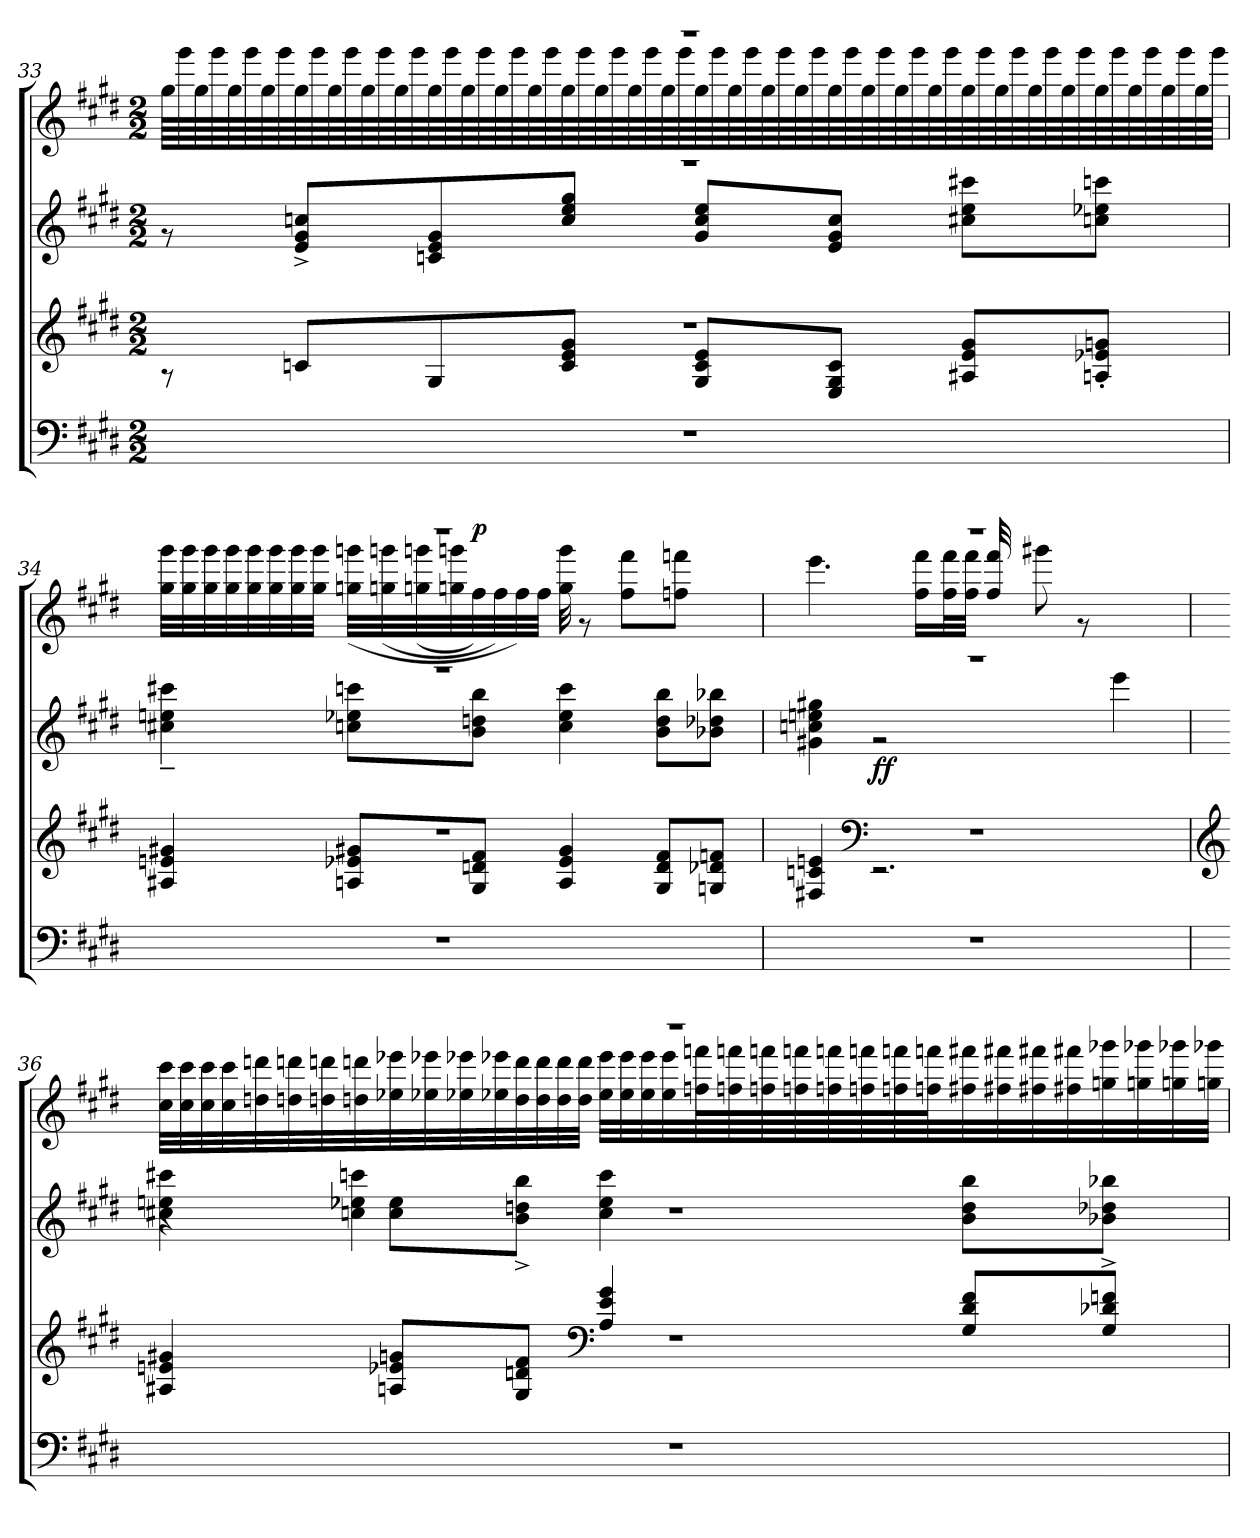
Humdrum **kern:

**kern	**kern	**kern	**dynam	**kern	**dynam
*part3	*part2	*part2	*part2	*part1	*part1
*staff4	*staff3	*staff2	*staff2/3	*staff1	*staff1
*clefF4	*clefG2	*clefG2	*	*clefG2	*
*k[f#c#g#d#]	*k[f#c#g#d#]	*k[f#c#g#d#]	*	*k[f#c#g#d#]	*
*M2/2	*M2/2	*M2/2	*	*M2/2	*
=33	=33	=33	=33	=33	=33
*	*^	*^	*	*^	*
*	*	*	*	*	*	*tremolo	*	*
1r	1r	8r	1r	8r	.	1r	64gg#LLLL	.
.	.	.	.	.	.	.	64ggg#	.
.	.	.	.	.	.	.	64gg#	.
.	.	.	.	.	.	.	64ggg#	.
.	.	.	.	.	.	.	64gg#	.
.	.	.	.	.	.	.	64ggg#	.
.	.	.	.	.	.	.	64gg#	.
.	.	.	.	.	.	.	64ggg#	.
.	.	8cn/L	.	8e/^ 8g#/^ 8ccn/^L	.	.	64gg#	.
.	.	.	.	.	.	.	64ggg#	.
.	.	.	.	.	.	.	64gg#	.
.	.	.	.	.	.	.	64ggg#	.
.	.	.	.	.	.	.	64gg#	.
.	.	.	.	.	.	.	64ggg#	.
.	.	.	.	.	.	.	64gg#	.
.	.	.	.	.	.	.	64ggg#	.
.	.	8G#/	.	8cn/ 8e/ 8g#/	.	.	64gg#	.
.	.	.	.	.	.	.	64ggg#	.
.	.	.	.	.	.	.	64gg#	.
.	.	.	.	.	.	.	64ggg#	.
.	.	.	.	.	.	.	64gg#	.
.	.	.	.	.	.	.	64ggg#	.
.	.	.	.	.	.	.	64gg#	.
.	.	.	.	.	.	.	64ggg#	.
.	.	8c/ 8e/ 8g#/J	.	8cc/ 8ee/ 8gg#/J	.	.	64gg#	.
.	.	.	.	.	.	.	64ggg#	.
.	.	.	.	.	.	.	64gg#	.
.	.	.	.	.	.	.	64ggg#	.
.	.	.	.	.	.	.	64gg#	.
.	.	.	.	.	.	.	64ggg#	.
.	.	.	.	.	.	.	64gg#	.
.	.	.	.	.	.	.	64ggg#	.
.	.	8G#/ 8c/ 8e/L	.	8g#/ 8cc/ 8ee/L	.	.	64gg#	.
.	.	.	.	.	.	.	64ggg#	.
.	.	.	.	.	.	.	64gg#	.
.	.	.	.	.	.	.	64ggg#	.
.	.	.	.	.	.	.	64gg#	.
.	.	.	.	.	.	.	64ggg#	.
.	.	.	.	.	.	.	64gg#	.
.	.	.	.	.	.	.	64ggg#	.
.	.	8E/ 8G#/ 8c/J	.	8e/ 8g#/ 8cc/J	.	.	64gg#	.
.	.	.	.	.	.	.	64ggg#	.
.	.	.	.	.	.	.	64gg#	.
.	.	.	.	.	.	.	64ggg#	.
.	.	.	.	.	.	.	64gg#	.
.	.	.	.	.	.	.	64ggg#	.
.	.	.	.	.	.	.	64gg#	.
.	.	.	.	.	.	.	64ggg#	.
.	.	8A#X/ 8e/ 8g#/L	.	8cc#X\ 8ee\ 8ccc#X\L	.	.	64gg#	.
.	.	.	.	.	.	.	64ggg#	.
.	.	.	.	.	.	.	64gg#	.
.	.	.	.	.	.	.	64ggg#	.
.	.	.	.	.	.	.	64gg#	.
.	.	.	.	.	.	.	64ggg#	.
.	.	.	.	.	.	.	64gg#	.
.	.	.	.	.	.	.	64ggg#	.
.	.	8An/' 8e-X/' 8gn/'J	.	8ccn\ 8ee-X\ 8cccn\J	.	.	64gg#	.
.	.	.	.	.	.	.	64ggg#	.
.	.	.	.	.	.	.	64gg#	.
.	.	.	.	.	.	.	64ggg#	.
.	.	.	.	.	.	.	64gg#	.
.	.	.	.	.	.	.	64ggg#	.
.	.	.	.	.	.	.	64gg#	.
.	.	.	.	.	.	.	64ggg#JJJJ	.
=34	=34	=34	=34	=34	=34	=34	=34	=34
1r	1r	4A#X/ 4en/ 4g#X/	1r	4cc#X\~ 4een\~ 4ccc#X\~	.	1r	32gg#\ 32ggg#\LLL	.
.	.	.	.	.	.	.	.	.
.	.	.	.	.	.	.	32gg#\ 32ggg#\	.
.	.	.	.	.	.	.	.	.
.	.	.	.	.	.	.	32gg#\ 32ggg#\	.
.	.	.	.	.	.	.	.	.
.	.	.	.	.	.	.	32gg#\ 32ggg#\	.
.	.	.	.	.	.	.	.	.
.	.	.	.	.	.	.	32gg#\ 32ggg#\	.
.	.	.	.	.	.	.	.	.
.	.	.	.	.	.	.	32gg#\ 32ggg#\	.
.	.	.	.	.	.	.	.	.
.	.	.	.	.	.	.	32gg#\ 32ggg#\	.
.	.	.	.	.	.	.	.	.
.	.	.	.	.	.	.	32gg#\ 32ggg#\JJJ	.
.	.	.	.	.	.	.	.	.
.	.	8An/ 8e-X/ 8g#X/L	.	8ccn\ 8ee-X\ 8cccn\L	.	.	(>32ggn\ 32gggn\LLL	.
.	.	.	.	.	.	.	.	.
.	.	.	.	.	.	.	(>32ggn\ 32gggn\	.
.	.	.	.	.	.	.	.	.
.	.	.	.	.	.	.	(>32ggn\ 32gggn\	.
.	.	.	.	.	.	.	.	.
.	.	.	.	.	.	.	32ggn\ 32gggn\	.
.	.	.	.	.	.	.	.	.
!	!	!	!	!	!	!	!	!LO:DY:a
.	.	8G#/ 8dn/ 8f#/J	.	8b\ 8ddn\ 8bb\J	.	.	32ff#\)	p
.	.	.	.	.	.	.	.	.
.	.	.	.	.	.	.	32ff#\)	.
.	.	.	.	.	.	.	.	.
.	.	.	.	.	.	.	32ff#\)	.
.	.	.	.	.	.	.	.	.
.	.	.	.	.	.	.	32ff#\)JJJ	.
*	*	*	*	*	*	*Xtremolo	*	*
.	.	.	.	.	.	.	.	.
.	.	4A/ 4e-/ 4g#/	.	4cc\ 4ee-\ 4ccc\	.	.	32gg\ 32ggg\	.
.	.	.	.	.	.	.	8r	.
.	.	.	.	.	.	.	8ff#\ 8fff#\L	.
.	.	8G#/ 8d/ 8f#/L	.	8b\ 8dd\ 8bb\L	.	.	.	.
.	.	.	.	.	.	.	8ffn\ 8fffn\J	.
.	.	8Gn/ 8d-X/ 8fn/J	.	8b-X\ 8dd-X\ 8bb-X\J	.	.	.	.
.	.	.	.	.	.	.	16.ryy	.
=35	=35	=35	=35	=35	=35	=35	=35	=35
1r	1r	4F#X/ 4cn/ 4en/	1r	4g#X\ 4ccn\ 4een\ 4gg#X\	.	1r	4.eee\	.
*	*clefF4	*	*	*	*	*	*	*
!	!	!	!	!	!LO:DY:b	!	!	!
.	.	2.r	.	2r	ff	.	.	.
.	.	.	.	.	.	.	16ff#\ 16fff#\LL	.
.	.	.	.	.	.	.	32ff#\ 32fff#\L	.
.	.	.	.	.	.	.	32ff#\ 32fff#\JJJ	.
.	.	.	.	.	.	.	32ff#/ 32fff#/	.
.	.	.	.	.	.	.	8ggg#X\	.
.	.	.	.	.	.	.	8r	.
.	.	.	.	4eee\	.	.	.	.
.	.	.	.	.	.	.	8..ryy	.
*	*	*	*v	*v	*	*	*	*
=36	=36	=36	=36	=36	=36	=36	=36
*	*clefG2	*	*	*	*	*	*
*	*	*	*^	*	*	*	*
*	*	*	*	*^	*	*	*	*
*	*	*	*	*	*	*	*tremolo	*	*
1r	1r	4A#X/ 4en/ 4g#X/	1r	4cc#X\ 4een\ 4ccc#X\	4r	.	1r	32cc#\ 32ccc#\LLL	.
.	.	.	.	.	.	.	.	32cc#\ 32ccc#\	.
.	.	.	.	.	.	.	.	32cc#\ 32ccc#\	.
.	.	.	.	.	.	.	.	32cc#\ 32ccc#\	.
.	.	.	.	.	.	.	.	32ddn\ 32dddn\	.
.	.	.	.	.	.	.	.	32ddn\ 32dddn\	.
.	.	.	.	.	.	.	.	32ddn\ 32dddn\	.
.	.	.	.	.	.	.	.	32ddn\ 32dddn\	.
.	.	8An/ 8e-X/ 8gn/L	.	8ccn\ 8ee-X\L	4cc\ 4ee-\ 4cccn\	.	.	32ee-X\ 32eee-X\	.
.	.	.	.	.	.	.	.	32ee-X\ 32eee-X\	.
.	.	.	.	.	.	.	.	32ee-X\ 32eee-X\	.
.	.	.	.	.	.	.	.	32ee-X\ 32eee-X\	.
.	.	8G#/ 8dn/ 8f#/J	.	8b\^ 8ddn\^ 8bb\^J	.	.	.	32dd\ 32ddd\	.
.	.	.	.	.	.	.	.	32dd\ 32ddd\	.
.	.	.	.	.	.	.	.	32dd\ 32ddd\	.
.	.	.	.	.	.	.	.	32dd\ 32ddd\JJJ	.
*	*clefF4	*	*	*	*	*	*	*	*
.	.	4A/ 4e-/ 4g/	.	4cc\ 4ee-\ 4ccc\	2ryy	.	.	32ee-\ 32eee-\LLL	.
.	.	.	.	.	.	.	.	32ee-\ 32eee-\	.
.	.	.	.	.	.	.	.	32ee-\ 32eee-\	.
.	.	.	.	.	.	.	.	32ee-\ 32eee-\	.
.	.	.	.	.	.	.	.	64ffn\ 64fffn\	.
.	.	.	.	.	.	.	.	64ffn\ 64fffn\	.
.	.	.	.	.	.	.	.	64ffn\ 64fffn\	.
.	.	.	.	.	.	.	.	64ffn\ 64fffn\	.
.	.	.	.	.	.	.	.	64ffn\ 64fffn\	.
.	.	.	.	.	.	.	.	64ffn\ 64fffn\	.
.	.	.	.	.	.	.	.	64ffn\ 64fffn\	.
.	.	.	.	.	.	.	.	64ffn\ 64fffn\	.
.	.	8G#/ 8d/ 8f#/L	.	8b\ 8dd\ 8bb\L	.	.	.	32ff#X\ 32fff#X\	.
.	.	.	.	.	.	.	.	32ff#X\ 32fff#X\	.
.	.	.	.	.	.	.	.	32ff#X\ 32fff#X\	.
.	.	.	.	.	.	.	.	32ff#X\ 32fff#X\	.
.	.	8G#/ 8d-X/ 8fn/J	.	8b-X\^ 8dd-X\^ 8bb-X\^J	.	.	.	32ggn\ 32ggg-X\	.
.	.	.	.	.	.	.	.	32ggn\ 32ggg-X\	.
.	.	.	.	.	.	.	.	32ggn\ 32ggg-X\	.
.	.	.	.	.	.	.	.	32ggn\ 32ggg-X\JJJ	.
*	*	*	*	*	*	*	*Xtremolo	*	*
*	*v	*v	*	*	*	*	*v	*v	*
*	*	*v	*v	*v	*	*	*
=	=	=	=	=	=
*-	*-	*-	*-	*-	*-
